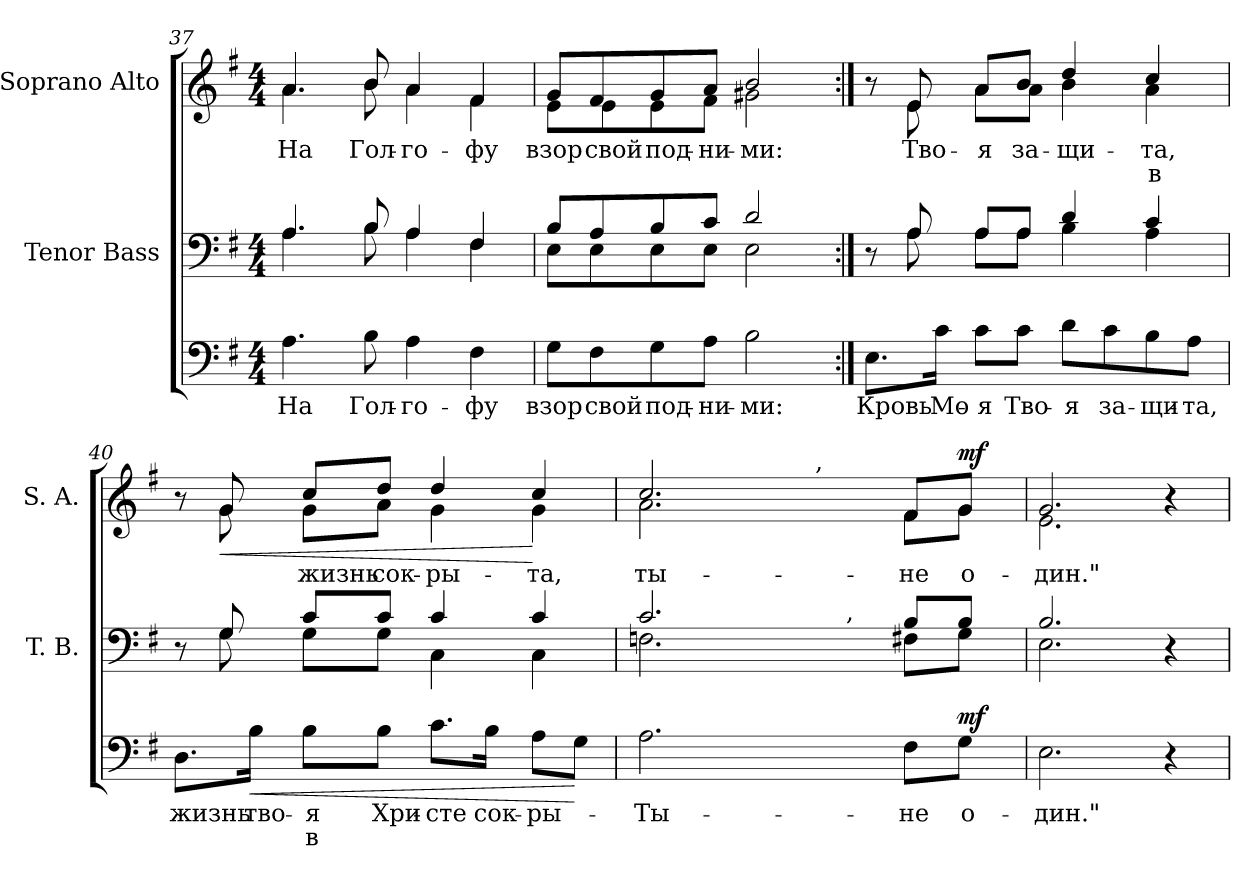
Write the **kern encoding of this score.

**kern	**text	**text	**dynam	**kern	**kern	**text	**text	**dynam
*part3	*part3	*part3	*part3	*part2	*part1	*part1	*part1	*part1
*staff3	*staff3	*staff3	*staff3	*staff2	*staff1	*staff1	*staff1	*staff1
*	*	*	*	*I"Tenor Bass	*I"Soprano Alto	*	*	*
*	*	*	*	*I'T. B.	*I'S. A.	*	*	*
*clefF4	*	*	*	*clefF4	*clefG2	*	*	*
*k[f#]	*	*	*	*k[f#]	*k[f#]	*	*	*
*G:	*	*	*	*G:	*G:	*	*	*
*M4/4	*	*	*	*M4/4	*M4/4	*	*	*
=37	=37	=37	=37	=37	=37	=37	=37	=37
!	!LO:LY:b:color=#000000	!	!	!	!	!	!	!
*	*	*	*	*^	*^	*	*	*
!	!	!	!	!	!	!	!	!LO:LY:b:color=#000000	!	!
4.Ai\	На	.	.	4.Ai/	4.Ai\	4.ai/	4.ai\	На	.	.
!	!LO:LY:b:color=#000000	!	!	!	!	!	!	!	!	!
!	!	!	!	!	!	!	!	!LO:LY:b:color=#000000	!	!
8Bi\	Гол-	.	.	8Bi/	8Bi\	8bi/	8bi\	Гол-	.	.
!	!LO:LY:b:color=#000000	!	!	!	!	!	!	!	!	!
!	!	!	!	!	!	!	!	!LO:LY:b:color=#000000	!	!
4Ai\	-го-	.	.	4Ai/	4Ai\	4ai/	4ai\	-го-	.	.
!	!LO:LY:b:color=#000000	!	!	!	!	!	!	!	!	!
!	!	!	!	!	!	!	!	!LO:LY:b:color=#000000	!	!
4F#i\	-фу	.	.	4F#i/	4F#i\	4f#i/	4f#i\	-фу	.	.
!!LO:LB:g=z	!!
=38	=38	=38	=38	=38	=38	=38	=38	=38	=38	=38
!	!LO:LY:b:color=#000000	!	!	!	!	!	!	!	!	!
!	!	!	!	!	!	!	!	!LO:LY:b:color=#000000	!	!
8Gi\L	взор	.	.	8Bi/L	8Ei\L	8gi/L	8ei\L	взор	.	.
!	!LO:LY:b:color=#000000	!	!	!	!	!	!	!	!	!
!	!	!	!	!	!	!	!	!LO:LY:b:color=#000000	!	!
8F#i\	свой	.	.	8Ai/	8Ei\	8f#i/	8ei\	свой	.	.
!	!LO:LY:b:color=#000000	!	!	!	!	!	!	!	!	!
!	!	!	!	!	!	!	!	!LO:LY:b:color=#000000	!	!
8Gi\	под-	.	.	8Bi/	8Ei\	8gi/	8ei\	под-	.	.
!	!LO:LY:b:color=#000000	!	!	!	!	!	!	!	!	!
!	!	!	!	!	!	!	!	!LO:LY:b:color=#000000	!	!
8Ai\J	-ни-	.	.	8ci/J	8Ei\J	8ai/J	8f#i\J	-ни-	.	.
!	!LO:LY:b:color=#000000	!	!	!	!	!	!	!	!	!
!	!	!	!	!	!	!	!	!LO:LY:b:color=#000000	!	!
2Bi\	-ми:	.	.	2di/	2Ei\	2bi/	2g#Xi\	-ми:	.	.
=39:|!	=39:|!	=39:|!	=39:|!	=39:|!	=39:|!	=39:|!	=39:|!	=39:|!	=39:|!	=39:|!
!	!LO:LY:b:color=#000000	!	!	!	!	!	!	!	!	!
8.Ei\L	Кровь	.	.	8r	8ryy	8r	8ryy	.	.	.
!	!	!	!	!	!	!	!	!LO:LY:b:color=#000000	!	!
.	.	.	.	8Ai/	8Ai\	8ei/	8ei\	Тво-	.	.
!	!LO:LY:b:color=#000000	!	!	!	!	!	!	!	!	!
16ci\Jk	Мо-	.	.	.	.	.	.	.	.	.
!	!LO:LY:b:color=#000000	!	!	!	!	!	!	!	!	!
!	!	!	!	!	!	!	!	!LO:LY:b:color=#000000	!	!
8ci\L	-я	.	.	8Ai/L	8Ai\L	8ai/L	8ai\L	-я	.	.
!	!LO:LY:b:color=#000000	!	!	!	!	!	!	!	!	!
!	!	!	!	!	!	!	!	!LO:LY:b:color=#000000	!	!
8ci\J	Тво-	.	.	8Ai/J	8Ai\J	8bi/J	8ai\J	за-	.	.
!	!LO:LY:b:color=#000000	!	!	!	!	!	!	!	!	!
!	!	!	!	!	!	!	!	!LO:LY:b:color=#000000	!	!
8di\L	-я	.	.	4di/	4Bi\	4ddi/	4bi\	-щи-	.	.
!	!LO:LY:b:color=#000000	!	!	!	!	!	!	!	!	!
8ci\	за-	.	.	.	.	.	.	.	.	.
!	!LO:LY:b:color=#000000	!	!	!	!	!	!	!	!	!
!	!	!	!	!	!	!	!	!LO:LY:b:color=#000000	!LO:LY:b:color=#000000	!
8Bi\	-щи-	.	.	4ci/	4Ai\	4cci/	4ai\	-та,	в	.
!	!LO:LY:b:color=#000000	!	!	!	!	!	!	!	!	!
8Ai\J	-та,	.	.	.	.	.	.	.	.	.
=40	=40	=40	=40	=40	=40	=40	=40	=40	=40	=40
!	!LO:LY:b:color=#000000	!	!	!	!	!	!	!	!	!
!	!	!	!	!	!	!	!	!LO:LY:b:color=#000000	!	!
8.Di\L	жизнь	.	.	8r	8ryy	8r	8ryy	Нём	.	.
!	!	!	!	!	!	!	!	!	!	!LO:HP:b
.	.	.	.	8Gi/	8Gi\	8gi/	8gi\	.	.	<
!	!LO:LY:b:color=#000000	!	!LO:HP:b	!	!	!	!	!	!	!
16Bi\Jk	тво-	.	<	.	.	.	.	.	.	.
!	!LO:LY:b:color=#000000	!LO:LY:b:color=#000000	!	!	!	!	!	!	!	!
!	!	!	!	!	!	!	!	!LO:LY:b:color=#000000	!	!
8Bi\L	-я	в	.	8ci/L	8Gi\L	8cci/L	8gi\L	жизнь	.	.
!	!LO:LY:b:color=#000000	!	!	!	!	!	!	!	!	!
!	!	!	!	!	!	!	!	!LO:LY:b:color=#000000	!	!
8Bi\J	Хри-	.	.	8ci/J	8Gi\J	8ddi/J	8ai\J	сок-	.	.
!	!LO:LY:b:color=#000000	!	!	!	!	!	!	!	!	!
!	!	!	!	!	!	!	!	!LO:LY:b:color=#000000	!	!
8.ci\L	-сте	.	.	4ci/	4Ci\	4ddi/	4gi\	-ры-	.	.
!	!LO:LY:b:color=#000000	!	!	!	!	!	!	!	!	!
16Bi\Jk	сок-	.	.	.	.	.	.	.	.	.
!	!LO:LY:b:color=#000000	!	!	!	!	!	!	!	!	!
!	!	!	!	!	!	!	!	!LO:LY:b:color=#000000	!	!
8Ai\L	-ры-	.	.	4ci/	4Ci\	4cci/	4gi\	-та,	.	[
8Gi\J	.	.	[	.	.	.	.	.	.	.
*	*	*	*	*v	*v	*	*	*	*	*
*	*	*	*	*	*v	*v	*	*	*
=41	=41	=41	=41	=41	=41	=41	=41	=41
!	!LO:LY:b:color=#000000	!	!	!	!	!	!	!
*	*	*	*	*^	*^	*	*	*
!	!	!	!	!	!	!	!	!LO:LY:b:color=#000000	!	!
*	*	*	*	*	*^	*	*^	*	*	*
2.Ai\	-Ты-	.	.	2.ci/	2.Fni\	2ryy	2.cci/	2.ai\	4ryy	ты-	.	.
.	.	.	.	.	.	.	.	.	8ryy	.	.	.
.	.	.	.	.	.	.	.	.	16ryy	.	.	.
.	.	.	.	.	.	.	.	.	32ryy	.	.	.
.	.	.	.	.	.	.	.	.	64ryy	.	.	.
.	.	.	.	.	.	.	.	.	128ryy	.	.	.
.	.	.	.	.	.	.	.	.	512.ryy	.	.	.
!	!	!	!	!	!	!	!	!	!LO:TX:a:t=,	!	!	!
.	.	.	.	.	.	.	.	.	2ryy	.	.	.
.	.	.	.	.	.	32ryy	.	.	.	.	.	.
.	.	.	.	.	.	128ryy	.	.	.	.	.	.
!	!	!	!	!	!	!LO:TX:a:t=,	!	!	!	!	!	!
.	.	.	.	.	.	4ryy	.	.	.	.	.	.
!	!LO:LY:b:color=#000000	!	!	!	!	!	!	!	!	!	!	!
!	!	!	!	!	!	!	!	!	!	!LO:LY:b:color=#000000	!	!
8F#i\L	-не	.	.	8Bi/L	8F#Xi\L	.	8f#i/L	8f#i\L	.	-не	.	.
.	.	.	.	.	.	8ryy	.	.	.	.	.	.
!	!LO:LY:b:color=#000000	!	!	!	!	!	!	!	!	!	!	!
!	!	!	!	!	!	!	!	!	!	!LO:LY:b:color=#000000	!	!
8Gi\J	о-	.	mf	8Bi/J	8Gi\J	.	8gi/J	8gi\J	.	о-	.	mf
.	.	.	.	.	.	16ryy	.	.	.	.	.	.
.	.	.	.	.	.	64.ryy	.	.	.	.	.	.
.	.	.	.	.	.	.	.	.	256ryy	.	.	.
.	.	.	.	.	.	.	.	.	1024ryy	.	.	.
*	*	*	*	*v	*v	*v	*	*	*	*	*	*
*	*	*	*	*	*v	*v	*v	*	*	*
!!LO:PB:g=z
=42	=42	=42	=42	=42	=42	=42	=42	=42
*	*	*	*	*^	*^	*	*	*
*	*	*	*	*	*^	*	*^	*	*	*
!	!LO:LY:b:color=#000000	!	!	!	!	!	!	!	!	!	!	!
*	*	*	*	*	*v	*v	*	*	*	*	*	*
*	*	*	*	*	*	*	*v	*v	*	*	*
*	*	*	*	*	*^	*	*^	*	*	*
!	!	!	!	!	!	!	!	!	!	!LO:LY:b:color=#000000	!	!
*	*	*	*	*	*v	*v	*	*	*	*	*	*
*	*	*	*	*	*	*	*v	*v	*	*	*
2.Ei\	-дин."	.	.	2.Bi/	2.Ei\	2.gi/	2.ei\	-дин."	.	.
4r	.	.	.	4r	4ryy	4r	4ryy	.	.	.
*	*	*	*	*v	*v	*	*	*	*	*
*	*	*	*	*	*v	*v	*	*	*
=	=	=	=	=	=	=	=	=
*-	*-	*-	*-	*-	*-	*-	*-	*-
